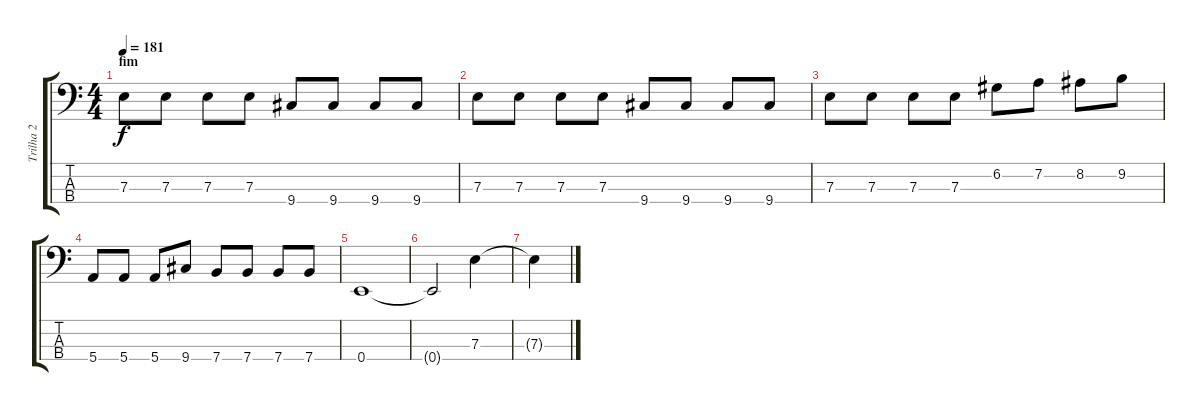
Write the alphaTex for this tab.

\track ("Trilha 2" "Trilha 2") {instrument electricbasspick}
\staff {score tabs}
\tuning (G2 D2 A1 E1) {hide}
\ts (4 4)
\section ("" "fim")
\tempo 181
\clef f4
\ks c
7.3.8{dy f} 7.3.8 7.3.8 7.3.8 9.4.8 9.4.8 9.4.8 9.4.8 |
7.3.8 7.3.8 7.3.8 7.3.8 9.4.8 9.4.8 9.4.8 9.4.8 |
7.3.8 7.3.8 7.3.8 7.3.8 6.2.8 7.2.8 8.2.8 9.2.8 |
5.4.8 5.4.8 5.4.8 9.4.8 7.4.8 7.4.8 7.4.8 7.4.8 |
0.4.1 |
0.4{t}.2 7.3.4 |
7.3{t}.4
